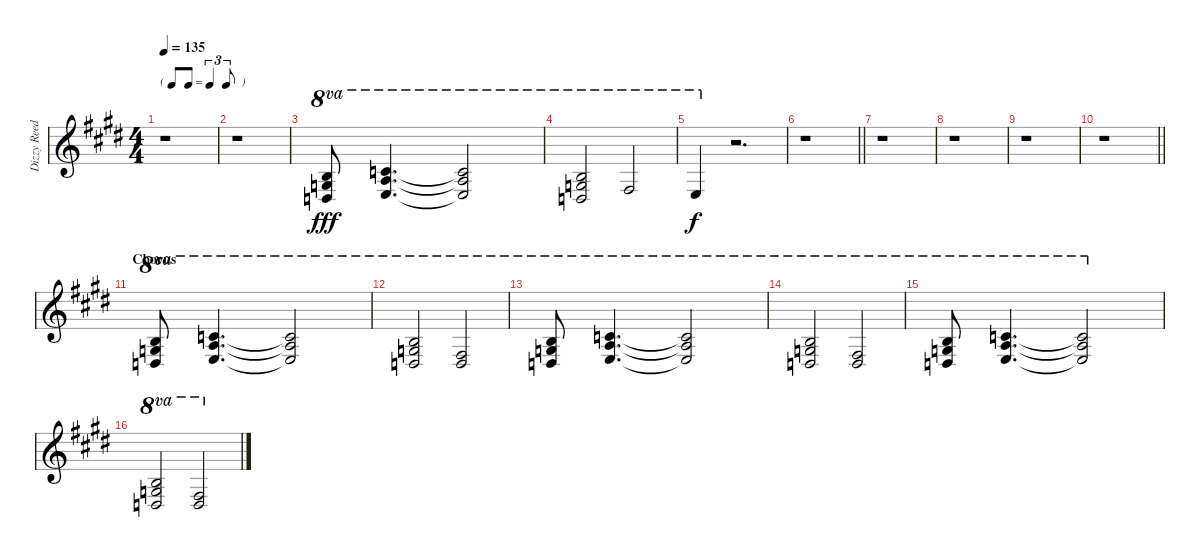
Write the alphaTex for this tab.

\track ("Dizzy Reed - Keyboards" "Dizzy Reed") {instrument drawbarorgan}
\staff {score}
\tuning (E4 B3 G3 D3 A2 E2) {hide}
\ts (4 4)
\tf triplet8th
\tempo 135
\clef g2
\ks e
r.1{dy f} |
r.1 |
(7.1 8.2 7.3).8{ot 8va dy fff} (8.1 10.2 9.3).4{d ot 8va} (8.1{t} 10.2{t} 9.3{t}).2{ot 8va} |
(7.1 8.2 7.3).2{ot 8va} 7.2.2{ot 8va} |
9.3.4{ot 8va dy f} r.2{d} |
\barLineRight lightlight
r.1 |
r.1 |
r.1 |
r.1 |
\barLineRight lightlight
r.1 |
\section ("" "Chorus")
(7.1 8.2 7.3).8{ot 8va} (8.1 10.2 9.3).4{d ot 8va} (8.1{t} 10.2{t} 9.3{t}).2{ot 8va} |
(7.1 8.2 7.3).2{ot 8va} (7.2 7.3).2{ot 8va} |
(7.1 8.2 7.3).8{ot 8va} (8.1 10.2 9.3).4{d ot 8va} (8.1{t} 10.2{t} 9.3{t}).2{ot 8va} |
(7.1 8.2 7.3).2{ot 8va} (7.2 7.3).2{ot 8va} |
(7.1 8.2 7.3).8{ot 8va} (8.1 10.2 9.3).4{d ot 8va} (8.1{t} 10.2{t} 9.3{t}).2{ot 8va} |
(7.1 8.2 7.3).2{ot 8va} (7.2 7.3).2{ot 8va}
